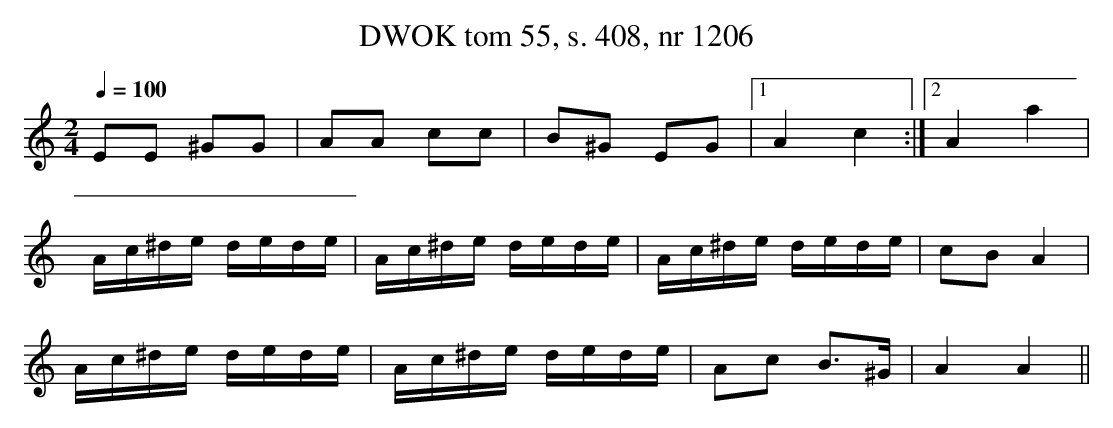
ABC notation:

X:1
T: DWOK tom 55, s. 408, nr 1206
L:1/8
M:2/4
K:C
Q:1/4=100
EE ^GG|AA cc|B^G EG|[1A2c2:|[2A2a2|
L:1/16
Ac^de dede|Ac^de dede|Ac^de dede|c2B2 A4|
Ac^de dede|Ac^de dede|A2c2 B3^G|A4A4||
